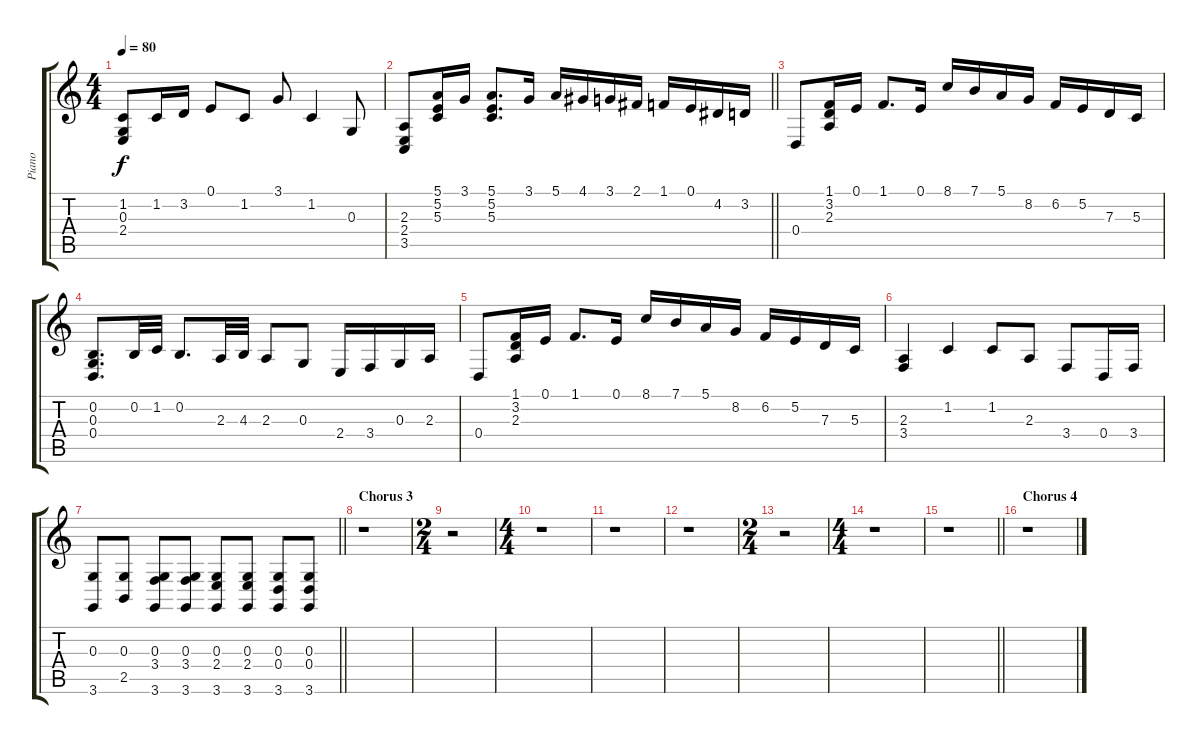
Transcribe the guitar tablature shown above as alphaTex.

\track ("Piano" "Piano") {instrument electricgrandpiano}
\staff {score tabs}
\tuning (E4 B3 G3 D3 A2 E2) {hide}
\ts (4 4)
\tempo 80
\clef g2
\ks c
(1.2 0.3 2.4).8{dy f} 1.2.16 3.2.16 0.1.8 1.2.8 3.1.8 1.2.4 0.3.8 |
\barLineRight lightlight
(2.3 2.4 3.5).8 (5.1 5.2 5.3).16 3.1.16 (5.1 5.2 5.3).8{d} 3.1.16 5.1.16 4.1.16 3.1.16 2.1.16 1.1.16 0.1.16 4.2.16 3.2.16 |
0.4.8 (1.1 3.2 2.3).16 0.1.16 1.1.8{d} 0.1.16 8.1.16 7.1.16 5.1.16 8.2.16 6.2.16 5.2.16 7.3.16 5.3.16 |
(0.2 0.3 0.4).8{d} 0.2.32 1.2.32 0.2.8{d} 2.3.32 4.3.32 2.3.8 0.3.8 2.4.16 3.4.16 0.3.16 2.3.16 |
0.4.8 (1.1 3.2 2.3).16 0.1.16 1.1.8{d} 0.1.16 8.1.16 7.1.16 5.1.16 8.2.16 6.2.16 5.2.16 7.3.16 5.3.16 |
(2.3 3.4).4 1.2.4 1.2.8 2.3.8 3.4.8 0.4.16 3.4.16 |
\barLineRight lightlight
(0.3 3.6).8 (0.3 2.5).8 (0.3 3.4 3.6).8 (0.3 3.4 3.6).8 (0.3 2.4 3.6).8 (0.3 2.4 3.6).8 (0.3 0.4 3.6).8 (0.3 0.4 3.6).8 |
\section ("" "Chorus 3")
r.1 |
\ts (2 4)
r.2 |
\ts (4 4)
r.1 |
r.1 |
r.1 |
\ts (2 4)
r.2 |
\ts (4 4)
r.1 |
\barLineRight lightlight
r.1 |
\section ("" "Chorus 4")
r.1
